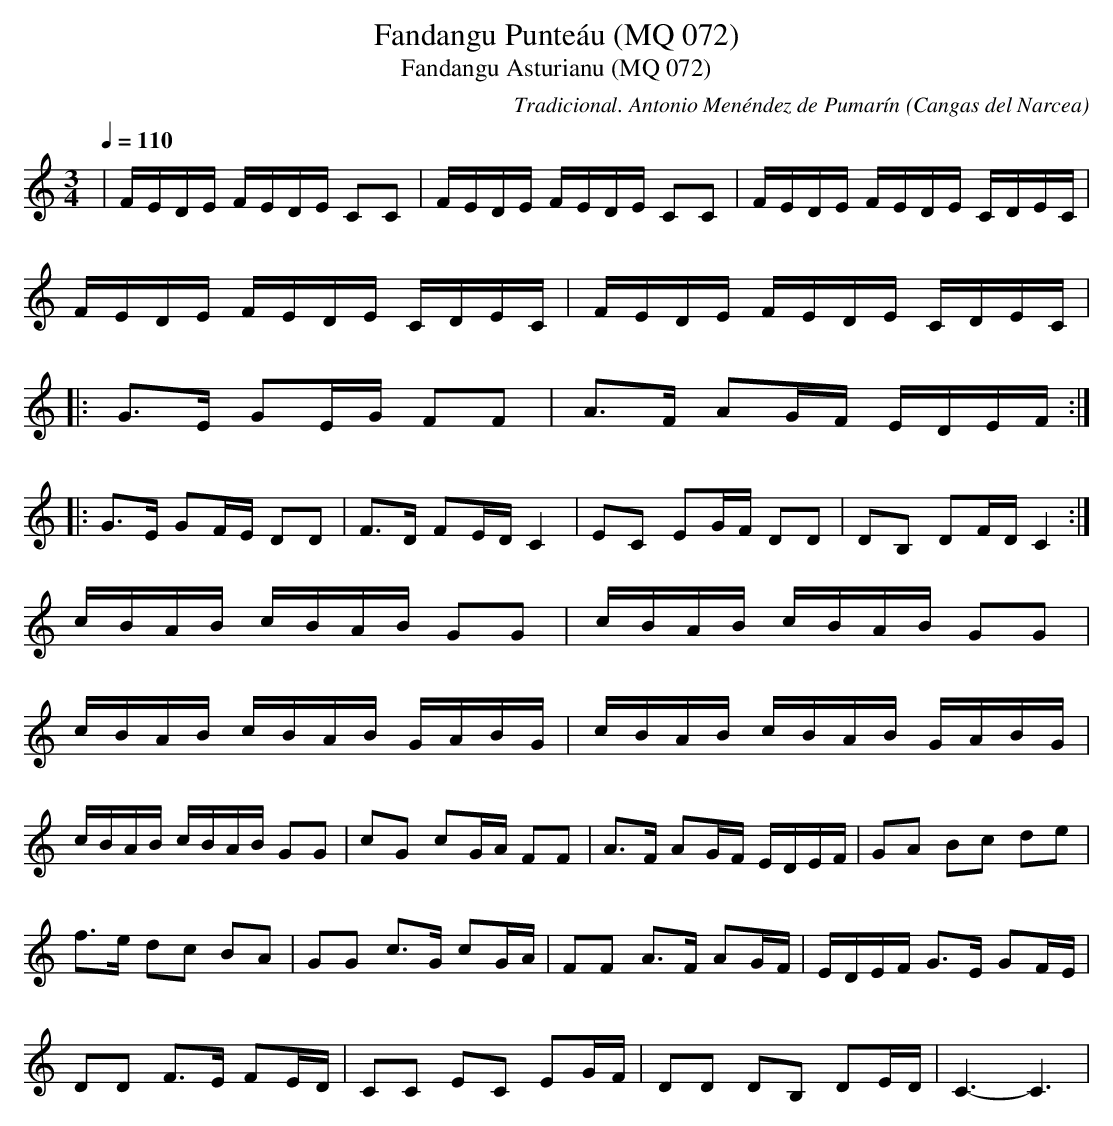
X:1
T:Fandangu Punteáu (MQ 072)
T:Fandangu Asturianu (MQ 072)
C:Tradicional. Antonio Menéndez de Pumarín
O:Cangas del Narcea
M:3/4
L:1/8
Q:1/4=110
K:C
|F/E/D/E/ F/E/D/E/ CC|F/E/D/E/ F/E/D/E/ CC|F/E/D/E/ F/E/D/E/ C/D/E/C/|
F/E/D/E/ F/E/D/E/ C/D/E/C/|F/E/D/E/ F/E/D/E/ C/D/E/C/|
|: G>E GE/G/ FF|A>F AG/F/ E/D/E/F/ :|
|: G>E GF/E/ DD|F>D FE/D/ C2|EC EG/F/ DD|DB, DF/D/ C2 :|
c/B/A/B/ c/B/A/B/ GG|c/B/A/B/ c/B/A/B/ GG|
c/B/A/B/ c/B/A/B/ G/A/B/G/|c/B/A/B/ c/B/A/B/ G/A/B/G/|
c/B/A/B/ c/B/A/B/ GG|cG cG/A/ FF|A>F AG/F/ E/D/E/F/|GA Bc de|
f>e dc BA|GG c>G cG/A/|FF A>F AG/F/|E/D/E/F/ G>E GF/E/|
DD F>E FE/D/|CC EC EG/F/|DD DB, DE/D/|C3-C3|
